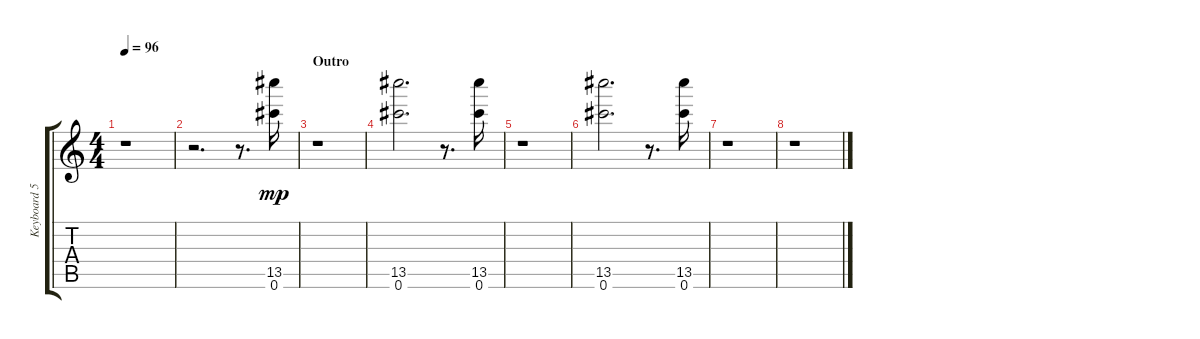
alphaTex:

\track ("Keyboard 5" "Keyboard 5") {instrument ocarina}
\staff {score tabs}
\tuning (Ab5 A5 Bb5 B5 C6 Db6) {hide}
\ts (4 4)
\tempo 96
\clef g2
\ks c
r.1{dy pp} |
r.2{d} r.8{d} (13.5 0.6).16{dy mp} |
\section ("" "Outro")
r.1 |
(13.5 0.6).2{d} r.8{d} (13.5 0.6).16 |
r.1 |
(13.5 0.6).2{d} r.8{d} (13.5 0.6).16 |
r.1 |
r.1
